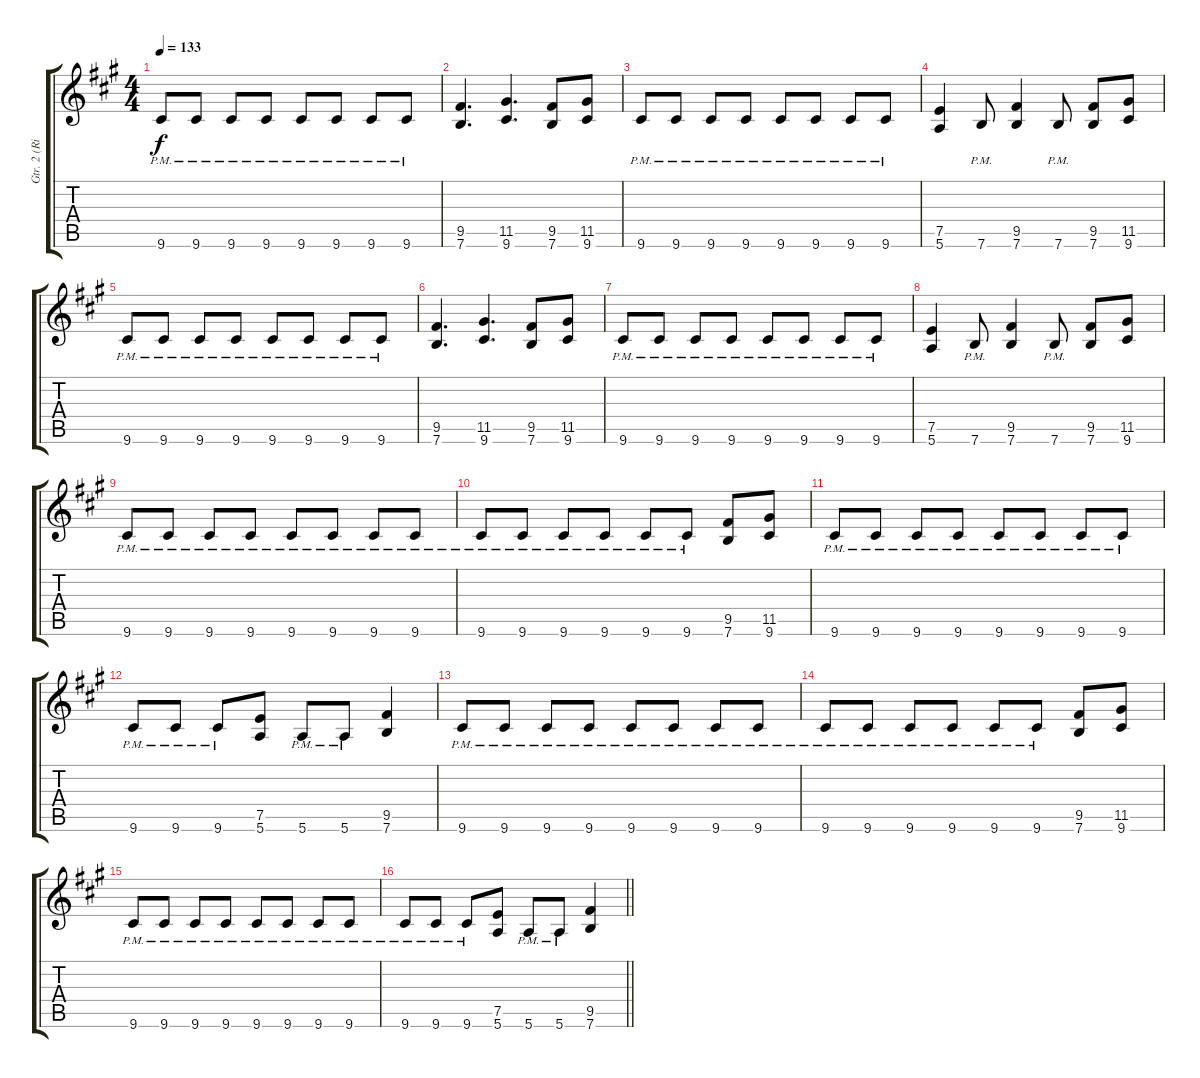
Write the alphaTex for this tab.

\track ("Gtr. 2 (Right)" "Gtr. 2 (Ri") {instrument distortionguitar}
\staff {score tabs}
\tuning (E4 B3 G3 D3 A2 E2) {hide}
\ts (4 4)
\tempo 133
\clef g2
\ks a
9.6{pm}.8{dy f} 9.6{pm}.8 9.6{pm}.8 9.6{pm}.8 9.6{pm}.8 9.6{pm}.8 9.6{pm}.8 9.6{pm}.8 |
(9.5 7.6).4{d} (11.5 9.6).4{d} (9.5 7.6).8 (11.5 9.6).8 |
9.6{pm}.8 9.6{pm}.8 9.6{pm}.8 9.6{pm}.8 9.6{pm}.8 9.6{pm}.8 9.6{pm}.8 9.6{pm}.8 |
(7.5 5.6).4 7.6{pm}.8 (9.5 7.6).4 7.6{pm}.8 (9.5 7.6).8 (11.5 9.6).8 |
9.6{pm}.8 9.6{pm}.8 9.6{pm}.8 9.6{pm}.8 9.6{pm}.8 9.6{pm}.8 9.6{pm}.8 9.6{pm}.8 |
(9.5 7.6).4{d} (11.5 9.6).4{d} (9.5 7.6).8 (11.5 9.6).8 |
9.6{pm}.8 9.6{pm}.8 9.6{pm}.8 9.6{pm}.8 9.6{pm}.8 9.6{pm}.8 9.6{pm}.8 9.6{pm}.8 |
(7.5 5.6).4 7.6{pm}.8 (9.5 7.6).4 7.6{pm}.8 (9.5 7.6).8 (11.5 9.6).8 |
9.6{pm}.8 9.6{pm}.8 9.6{pm}.8 9.6{pm}.8 9.6{pm}.8 9.6{pm}.8 9.6{pm}.8 9.6{pm}.8 |
9.6{pm}.8 9.6{pm}.8 9.6{pm}.8 9.6{pm}.8 9.6{pm}.8 9.6{pm}.8 (9.5 7.6).8 (11.5 9.6).8 |
9.6{pm}.8 9.6{pm}.8 9.6{pm}.8 9.6{pm}.8 9.6{pm}.8 9.6{pm}.8 9.6{pm}.8 9.6{pm}.8 |
9.6{pm}.8 9.6{pm}.8 9.6{pm}.8 (7.5 5.6).8 5.6{pm}.8 5.6{pm}.8 (9.5 7.6).4 |
9.6{pm}.8 9.6{pm}.8 9.6{pm}.8 9.6{pm}.8 9.6{pm}.8 9.6{pm}.8 9.6{pm}.8 9.6{pm}.8 |
9.6{pm}.8 9.6{pm}.8 9.6{pm}.8 9.6{pm}.8 9.6{pm}.8 9.6{pm}.8 (9.5 7.6).8 (11.5 9.6).8 |
9.6{pm}.8 9.6{pm}.8 9.6{pm}.8 9.6{pm}.8 9.6{pm}.8 9.6{pm}.8 9.6{pm}.8 9.6{pm}.8 |
\barLineRight lightlight
9.6{pm}.8 9.6{pm}.8 9.6{pm}.8 (7.5 5.6).8 5.6{pm}.8 5.6{pm}.8 (9.5 7.6).4
